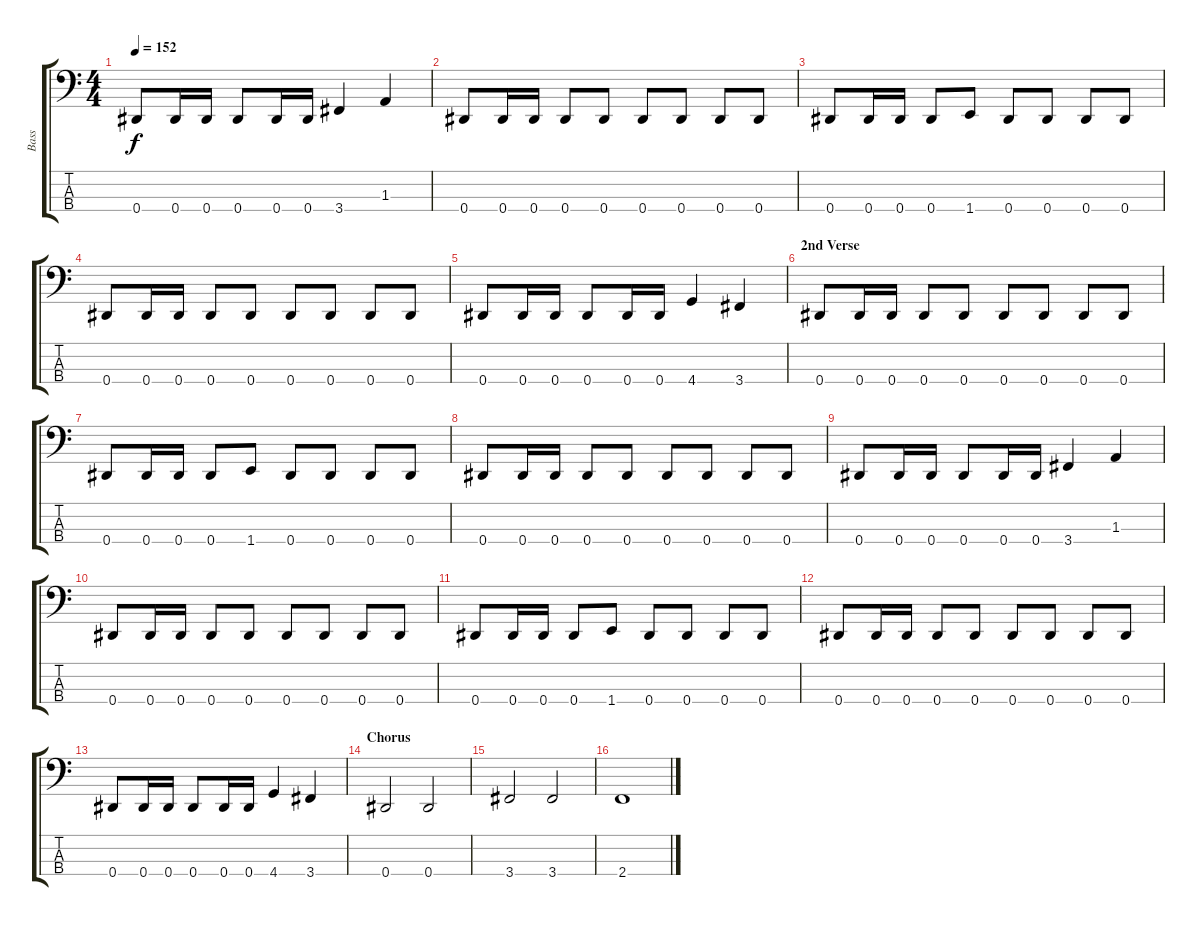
\track ("Bass" "Bass") {instrument electricbassfinger}
\staff {score tabs}
\tuning (Gb2 Db2 Ab1 Eb1) {hide}
\ts (4 4)
\tempo 152
\clef f4
\ks c
0.4.8{dy f} 0.4.16 0.4.16 0.4.8 0.4.16 0.4.16 3.4.4 1.3.4 |
0.4.8 0.4.16 0.4.16 0.4.8 0.4.8 0.4.8 0.4.8 0.4.8 0.4.8 |
0.4.8 0.4.16 0.4.16 0.4.8 1.4.8 0.4.8 0.4.8 0.4.8 0.4.8 |
0.4.8 0.4.16 0.4.16 0.4.8 0.4.8 0.4.8 0.4.8 0.4.8 0.4.8 |
0.4.8 0.4.16 0.4.16 0.4.8 0.4.16 0.4.16 4.4.4 3.4.4 |
\section ("" "2nd Verse")
0.4.8 0.4.16 0.4.16 0.4.8 0.4.8 0.4.8 0.4.8 0.4.8 0.4.8 |
0.4.8 0.4.16 0.4.16 0.4.8 1.4.8 0.4.8 0.4.8 0.4.8 0.4.8 |
0.4.8 0.4.16 0.4.16 0.4.8 0.4.8 0.4.8 0.4.8 0.4.8 0.4.8 |
0.4.8 0.4.16 0.4.16 0.4.8 0.4.16 0.4.16 3.4.4 1.3.4 |
0.4.8 0.4.16 0.4.16 0.4.8 0.4.8 0.4.8 0.4.8 0.4.8 0.4.8 |
0.4.8 0.4.16 0.4.16 0.4.8 1.4.8 0.4.8 0.4.8 0.4.8 0.4.8 |
0.4.8 0.4.16 0.4.16 0.4.8 0.4.8 0.4.8 0.4.8 0.4.8 0.4.8 |
0.4.8 0.4.16 0.4.16 0.4.8 0.4.16 0.4.16 4.4.4 3.4.4 |
\section ("" "Chorus")
0.4.2 0.4.2 |
3.4.2 3.4.2 |
2.4.1
